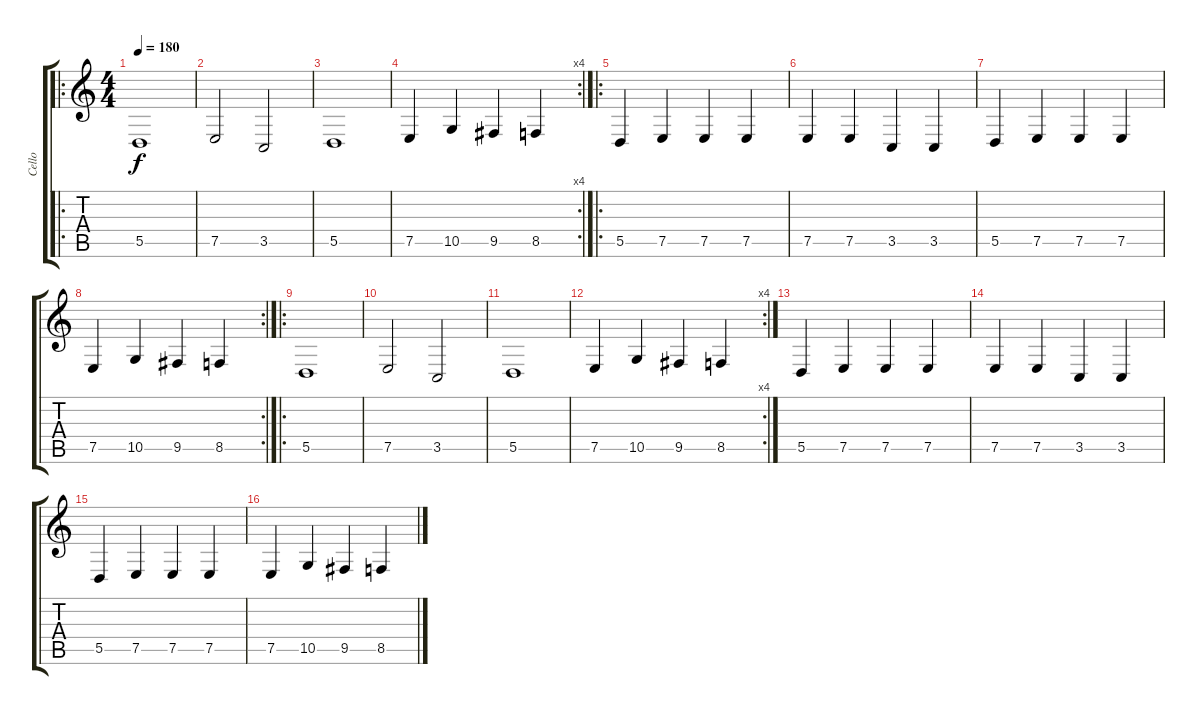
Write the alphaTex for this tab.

\track ("Cello" "Cello") {instrument cello}
\staff {score tabs}
\tuning (E4 B3 G3 D3 A2 E2) {hide}
\ro
\ts (4 4)
\tempo 180
\clef g2
\ks c
5.5.1{dy f instrument cello} |
7.5.2 3.5.2 |
5.5.1 |
\rc 4
7.5.4 10.5.4 9.5.4 8.5.4 |
\ro
5.5.4 7.5.4 7.5.4 7.5.4 |
7.5.4 7.5.4 3.5.4 3.5.4 |
5.5.4 7.5.4 7.5.4 7.5.4 |
\rc 2
7.5.4 10.5.4 9.5.4 8.5.4 |
\ro
5.5.1 |
7.5.2 3.5.2 |
5.5.1 |
\rc 4
7.5.4 10.5.4 9.5.4 8.5.4 |
5.5.4 7.5.4 7.5.4 7.5.4 |
7.5.4 7.5.4 3.5.4 3.5.4 |
5.5.4 7.5.4 7.5.4 7.5.4 |
7.5.4 10.5.4 9.5.4 8.5.4
